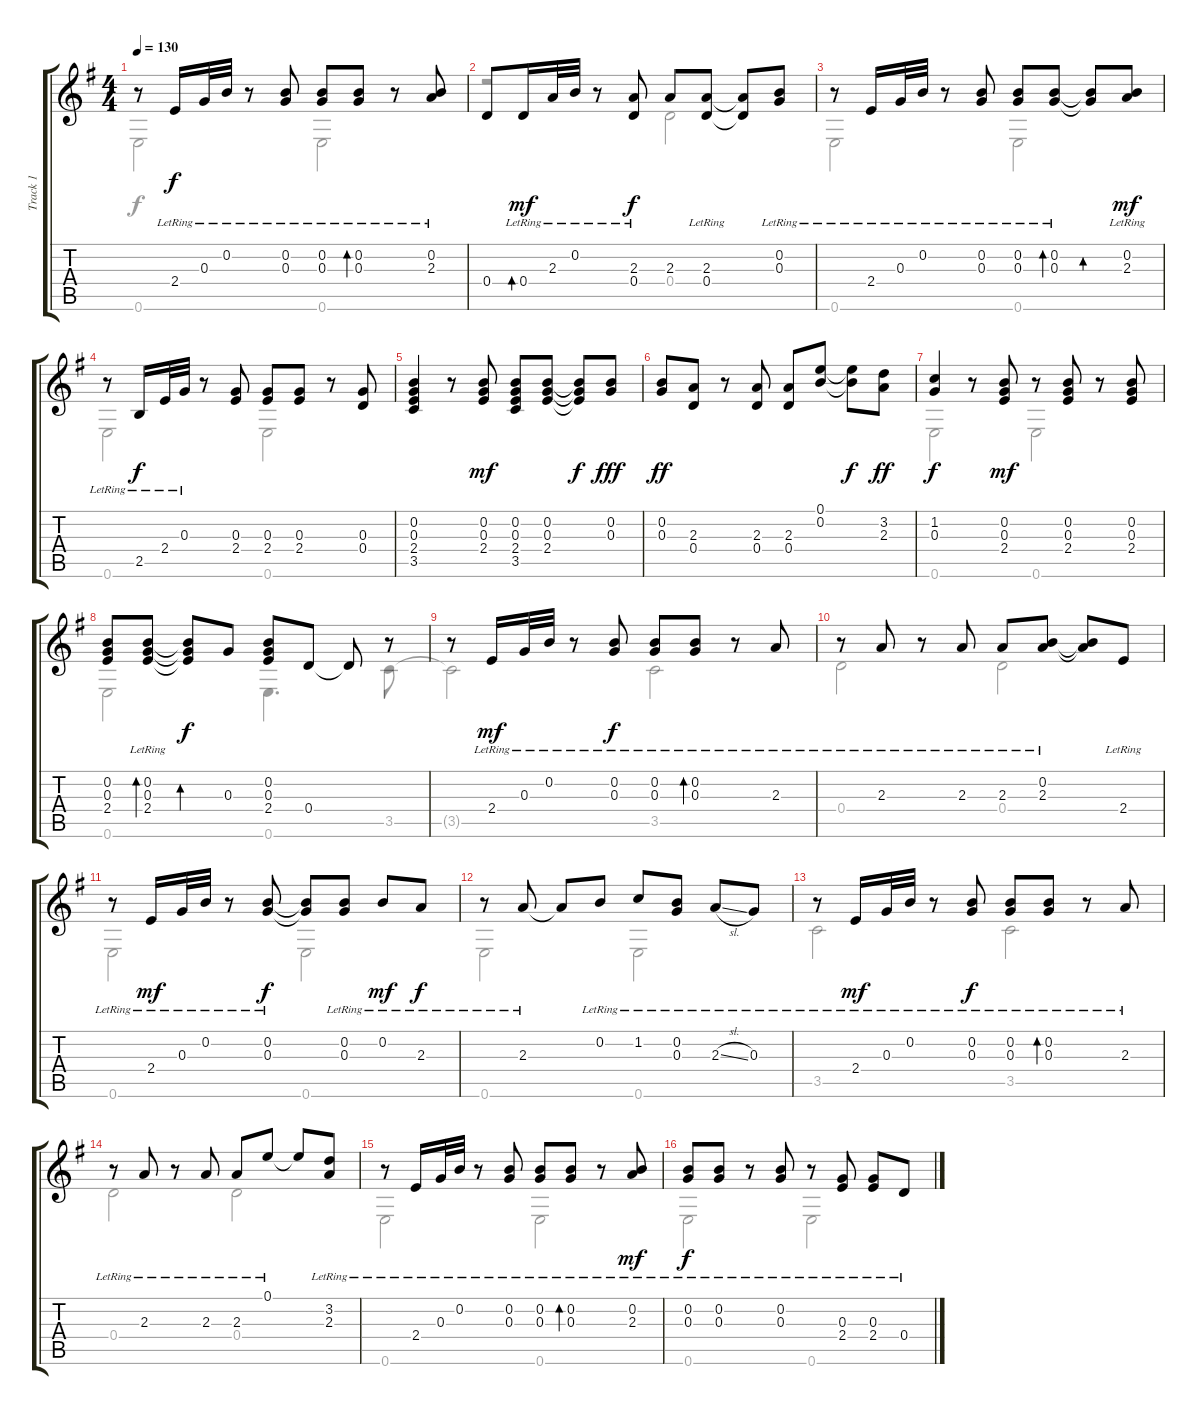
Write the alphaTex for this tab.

\track ("Track 1" "Track 1") {instrument acousticguitarsteel}
\staff {score tabs}
\tuning (E4 B3 G3 D3 A2 E2) {hide}
\voice
\ts (4 4)
\tempo 130
\clef g2
\ks g
r.8{dy f} 2.4{lr}.16 0.3{lr}.32 0.2{lr}.32 r.8 (0.2{lr} 0.3{lr}).8 (0.2{lr} 0.3{lr}).8 (0.2{lr} 0.3{lr}).8{bd 60} r.8 (0.2{lr} 2.3{lr}).8 |
0.4.8 0.4{lr}.16{bd 480 dy mf} 2.3{lr}.32 0.2{lr}.32 r.8 (2.3{lr} 0.4).8{dy f} 2.3.8 (2.3{lr} 0.4).8 (2.3{t} 0.4{t}).8 (0.2{lr} 0.3{lr}).8 |
r.8 2.4{lr}.16 0.3{lr}.32 0.2{lr}.32 r.8 (0.2{lr} 0.3{lr}).8 (0.2{lr} 0.3{lr}).8 (0.2{lr} 0.3{lr}).8{bd 60} (0.2{t} 0.3{t}).8{bd 60} (0.2{lr} 2.3{lr}).8{dy mf} |
r.8 2.5{lr}.16{dy f} 2.4{lr}.32 0.3{lr}.32 r.8 (0.3 2.4).8 (0.3 2.4).8 (0.3 2.4).8 r.8 (0.3 0.4).8 |
(0.2 0.3 2.4 3.5).4 r.8 (0.2 0.3 2.4).8{dy mf} (0.2 0.3 2.4 3.5).8 (0.2 0.3 2.4).8 (0.2{t} 0.3{t} 2.4{t}).8{dy f} (0.2 0.3).8{dy fff} |
(0.2 0.3).8{dy ff} (2.3 0.4).8 r.8 (2.3 0.4).8 (2.3 0.4).8 (0.1 0.2).8 (0.1{t} 0.2{t}).8{dy f} (3.2 2.3).8{dy ff} |
(1.2 0.3).4{dy f} r.8 (0.2 0.3 2.4).8{dy mf} r.8 (0.2 0.3 2.4).8 r.8 (0.2 0.3 2.4).8 |
(0.2 0.3 2.4).8 (0.2{lr} 0.3{lr} 2.4).8{bd 60} (0.2{t} 0.3{t} 2.4{t}).8{bd 60 dy f} 0.3.8 (0.2 0.3 2.4).8 0.4.8 0.4{t}.8 r.8 |
r.8 2.4{lr}.16{dy mf} 0.3{lr}.32 0.2{lr}.32 r.8 (0.2{lr} 0.3{lr}).8{dy f} (0.2{lr} 0.3{lr}).8 (0.2{lr} 0.3{lr}).8{bd 60} r.8 2.3{lr}.8 |
r.8 2.3{lr}.8 r.8 2.3{lr}.8 2.3{lr}.8 (0.2{lr} 2.3).8 (0.2{t} 2.3{t}).8 2.4{lr}.8 |
r.8 2.4{lr}.16{dy mf} 0.3{lr}.32 0.2{lr}.32 r.8 (0.2{lr} 0.3{lr}).8{dy f} (0.2{t} 0.3{t}).8 (0.2{lr} 0.3{lr}).8 0.2{lr}.8{dy mf} 2.3{lr}.8{dy f} |
r.8 2.3{lr}.8 2.3{t}.8 0.2{lr}.8 1.2{lr}.8 (0.2{lr} 0.3{lr}).8 2.3{sl lr}.8 0.3{lr}.8 |
r.8 2.4{lr}.16{dy mf} 0.3{lr}.32 0.2{lr}.32 r.8 (0.2{lr} 0.3{lr}).8{dy f} (0.2{lr} 0.3{lr}).8 (0.2{lr} 0.3{lr}).8{bd 60} r.8 2.3{lr}.8 |
r.8 2.3{lr}.8 r.8 2.3{lr}.8 2.3{lr}.8 0.1{lr}.8 0.1{t}.8 (3.2{lr} 2.3{lr}).8 |
r.8 2.4{lr}.16 0.3{lr}.32 0.2{lr}.32 r.8 (0.2{lr} 0.3{lr}).8 (0.2{lr} 0.3{lr}).8 (0.2{lr} 0.3{lr}).8{bd 60} r.8 (0.2{lr} 2.3{lr}).8{dy mf} |
(0.2{lr} 0.3{lr}).8{dy f} (0.2{lr} 0.3{lr}).8 r.8 (0.2{lr} 0.3{lr}).8 r.8 (0.3{lr} 2.4{lr}).8 (0.3{lr} 2.4{lr}).8 0.4{lr}.8
\voice
\clef g2
\ottava regular
\simile none
\ks g
0.6.2{dy f} 0.6.2 |
r.2 0.4.2 |
0.6.2 0.6.2 |
0.6.2 0.6.2 |
|
|
0.6.2 0.6.2 |
0.6.2 0.6.4{d} 3.5.8 |
3.5{t}.2 3.5.2 |
0.4.2 0.4.2 |
0.6.2 0.6.2 |
0.6.2 0.6.2 |
3.5.2 3.5.2 |
0.4.2 0.4.2 |
0.6.2 0.6.2 |
0.6.2 0.6.2
